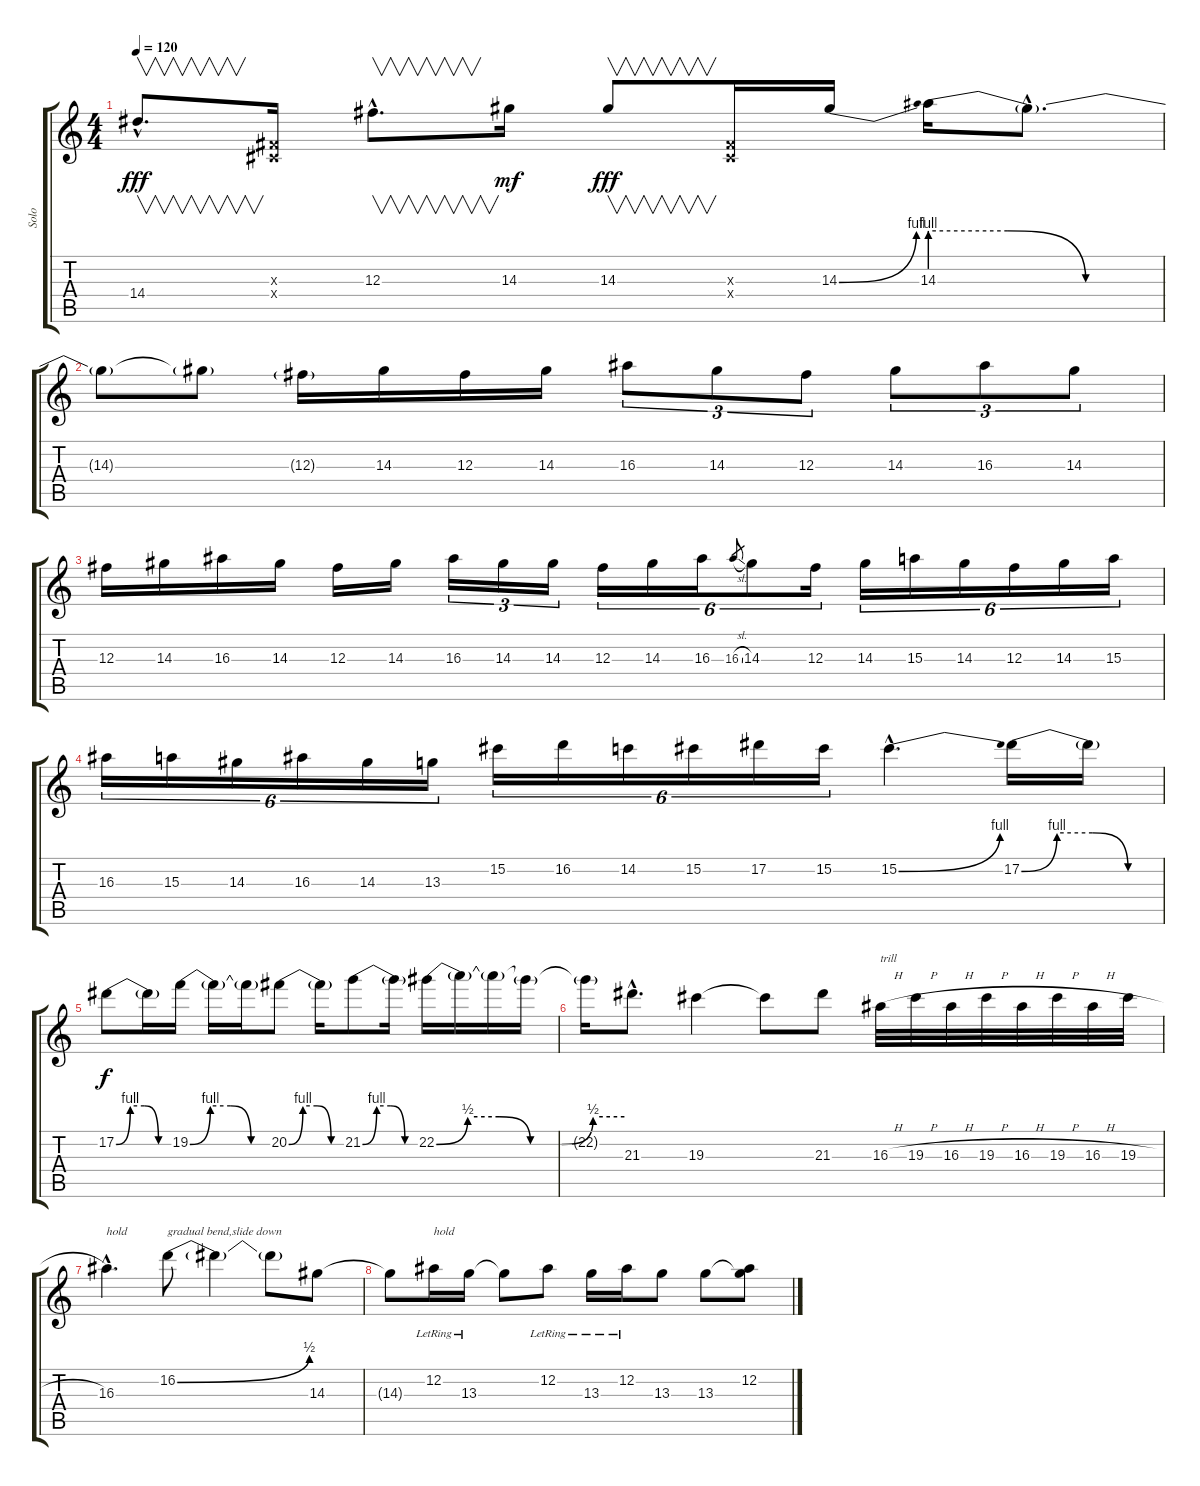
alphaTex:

\track ("Solo" "Solo") {instrument distortionguitar}
\staff {score tabs}
\tuning (Eb4 Bb3 Gb3 Db3 Ab2 Eb2) {hide}
\ts (4 4)
\tempo 120
\clef g2
\ks c
14.4{hac t}.8{v d dy fff} (0.3{x} 0.4{x}).16 12.3{hac}.8{v d} 14.3.16{dy mf} 14.3.8{v dy fff} (0.3{x} 0.4{x}).16 14.3{be (bend 0 0 60 4)}.16 14.3{be (custom 0 4 20 4 40 0 60 0)}.16 14.3{hac t}.8{d} |
14.3{t}.8 14.3{t}.8 12.3{g}.16 14.3.16 12.3.16 14.3.16 16.3.8{tu (3 2)} 14.3.8{tu (3 2)} 12.3.8{tu (3 2)} 14.3.8{tu (3 2)} 16.3.8{tu (3 2)} 14.3.8{tu (3 2)} |
12.3.16 14.3.16 16.3.16 14.3.16 12.3.16 14.3.16 16.3.16{tu (3 2)} 14.3.16{tu (3 2)} 14.3.16{tu (3 2)} 12.3.16{tu (6 4)} 14.3.16{tu (6 4)} 16.3.16{tu (6 4)} 16.3{sl}.8{gr} 14.3.8{tu (6 4)} 12.3.16{tu (6 4)} 14.3.16{tu (6 4)} 15.3.16{tu (6 4)} 14.3.16{tu (6 4)} 12.3.16{tu (6 4)} 14.3.16{tu (6 4)} 15.3.16{tu (6 4)} |
16.3.16{tu (6 4)} 15.3.16{tu (6 4)} 14.3.16{tu (6 4)} 16.3.16{tu (6 4)} 14.3.16{tu (6 4)} 13.3.16{tu (6 4)} 15.2.16{tu (6 4)} 16.2.16{tu (6 4)} 14.2.16{tu (6 4)} 15.2.16{tu (6 4)} 17.2.16{tu (6 4)} 15.2.16{tu (6 4)} 15.2{be (bend 0 0 60 4) hac}.4{d} 17.2{be (custom 0 0 15 4 30 4 45 0 60 0)}.16 17.2{t}.16 |
17.2{be (custom 0 0 15 4 30 4 45 0 60 0)}.8{dy f} 17.2{t}.16 19.2{be (custom 0 0 15 4 30 4 45 0 60 0)}.16 19.2{t}.16 19.2{t}.16 20.2{be (custom 0 0 15 4 30 4 45 0 60 0)}.8 20.2{t}.16 21.2{be (custom 0 0 15 4 30 4 45 0 60 0)}.8 21.2{t}.16 22.2{be (custom 0 0 10 2 20 2 30 0 40 0 50 2 60 2)}.16 22.2{t}.16 22.2{t}.16 22.2{t}.16 |
22.2{t}.16 21.3{hac}.8{d} 19.3.4 19.3{t}.8 21.3.8 16.3{h}.32{txt "trill"} 19.3{h}.32 16.3{h}.32 19.3{h}.32 16.3{h}.32 19.3{h}.32 16.3{h}.32 19.3{h}.32 |
16.3{hac}.4{d txt "hold"} 16.2{be (bend 0 0 60 2)}.8{txt "gradual bend,slide down"} 16.2{t}.4 16.2{t}.8 14.3.8 |
14.3{t}.8 12.2{lr}.16{txt "hold"} 13.3{lr}.16 13.3{t}.8 12.2{lr}.8 13.3{lr}.16 12.2{lr}.16 13.3.8 13.3.8 (12.2 13.3{t}).8
